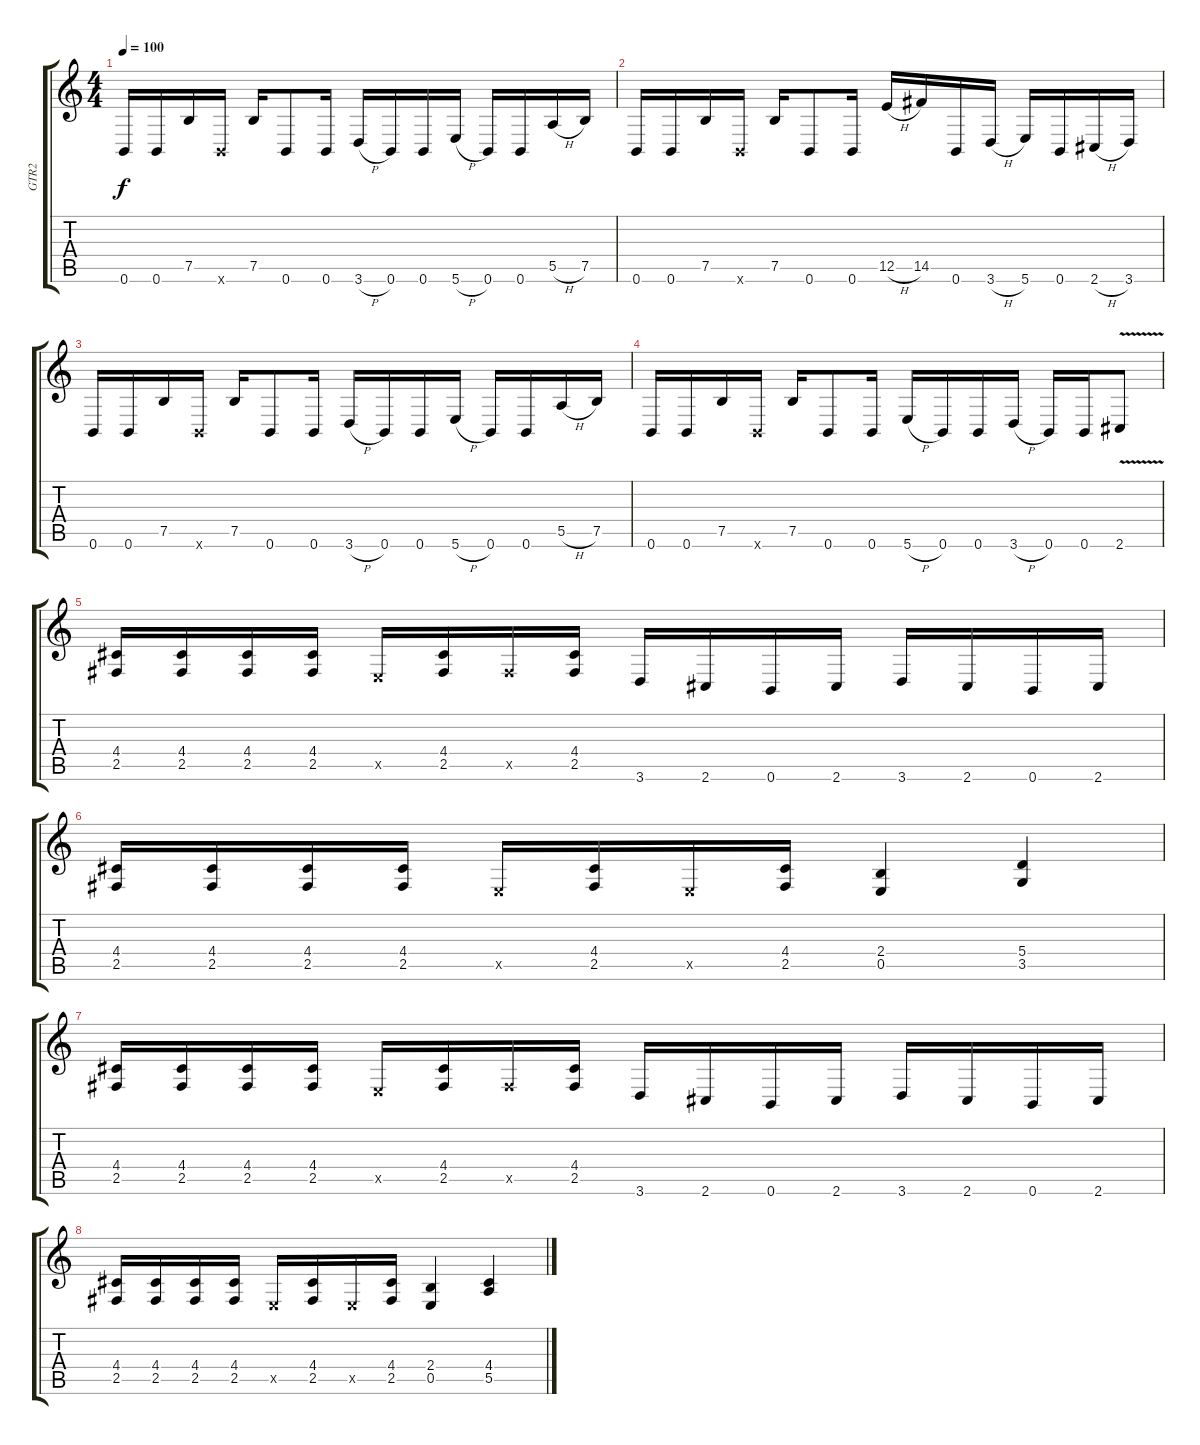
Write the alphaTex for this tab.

\track ("GTR2" "GTR2") {instrument distortionguitar}
\staff {score tabs}
\tuning (B3 Gb3 D3 A2 E2 B1) {hide}
\ts (4 4)
\tempo 100
\clef g2
\ks c
0.6.16{dy f} 0.6.16 7.5.16 0.6{x}.16 7.5.16 0.6.8 0.6.16 3.6{h}.16 0.6.16 0.6.16 5.6{h}.16 0.6.16 0.6.16 5.5{h}.16 7.5.16 |
0.6.16 0.6.16 7.5.16 0.6{x}.16 7.5.16 0.6.8 0.6.16 12.5{h}.16 14.5.16 0.6.16 3.6{h}.16 5.6.16 0.6.16 2.6{h}.16 3.6.16 |
0.6.16 0.6.16 7.5.16 0.6{x}.16 7.5.16 0.6.8 0.6.16 3.6{h}.16 0.6.16 0.6.16 5.6{h}.16 0.6.16 0.6.16 5.5{h}.16 7.5.16 |
0.6.16 0.6.16 7.5.16 0.6{x}.16 7.5.16 0.6.8 0.6.16 5.6{h}.16 0.6.16 0.6.16 3.6{h}.16 0.6.16 0.6.16 2.6{v}.8 |
(4.4 2.5).16 (4.4 2.5).16 (4.4 2.5).16 (4.4 2.5).16 0.5{x}.16 (4.4 2.5).16 2.5{x}.16 (4.4 2.5).16 3.6.16 2.6.16 0.6.16 2.6.16 3.6.16 2.6.16 0.6.16 2.6.16 |
(4.4 2.5).16 (4.4 2.5).16 (4.4 2.5).16 (4.4 2.5).16 0.5{x}.16 (4.4 2.5).16 0.5{x}.16 (4.4 2.5).16 (2.4 0.5).4 (5.4 3.5).4 |
(4.4 2.5).16 (4.4 2.5).16 (4.4 2.5).16 (4.4 2.5).16 0.5{x}.16 (4.4 2.5).16 2.5{x}.16 (4.4 2.5).16 3.6.16 2.6.16 0.6.16 2.6.16 3.6.16 2.6.16 0.6.16 2.6.16 |
(4.4 2.5).16 (4.4 2.5).16 (4.4 2.5).16 (4.4 2.5).16 0.5{x}.16 (4.4 2.5).16 0.5{x}.16 (4.4 2.5).16 (2.4 0.5).4 (4.4 5.5).4
